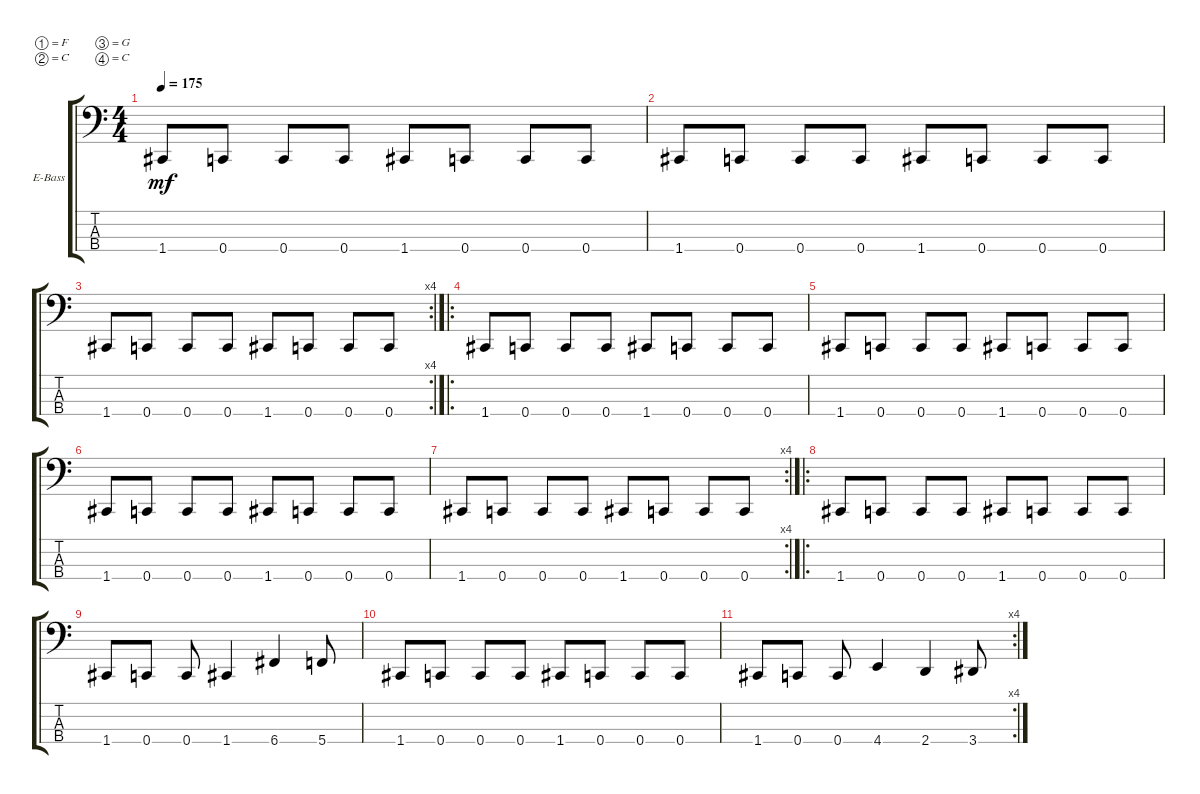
\bracketExtendMode groupsimilarinstruments
\firstSystemTrackNameOrientation horizontal
\otherSystemsTrackNameOrientation horizontal
\track ("Electric Bass" "E-Bass") {instrument electricbassfinger}
\staff {score tabs}
\tuning (F2 C2 G1 C1)
\ts (4 4)
\tempo 175
\clef f4
\ks c
1.4.8{dy mf} 0.4.8 0.4.8 0.4.8 1.4.8 0.4.8 0.4.8 0.4.8 |
1.4.8 0.4.8 0.4.8 0.4.8 1.4.8 0.4.8 0.4.8 0.4.8 |
\rc 4
1.4.8 0.4.8 0.4.8 0.4.8 1.4.8 0.4.8 0.4.8 0.4.8 |
\ro
1.4.8 0.4.8 0.4.8 0.4.8 1.4.8 0.4.8 0.4.8 0.4.8 |
1.4.8 0.4.8 0.4.8 0.4.8 1.4.8 0.4.8 0.4.8 0.4.8 |
1.4.8 0.4.8 0.4.8 0.4.8 1.4.8 0.4.8 0.4.8 0.4.8 |
\rc 4
1.4.8 0.4.8 0.4.8 0.4.8 1.4.8 0.4.8 0.4.8 0.4.8 |
\ro
1.4.8 0.4.8 0.4.8 0.4.8 1.4.8 0.4.8 0.4.8 0.4.8 |
1.4.8 0.4.8 0.4.8 1.4.4 6.4.4 5.4.8 |
1.4.8 0.4.8 0.4.8 0.4.8 1.4.8 0.4.8 0.4.8 0.4.8 |
\rc 4
1.4.8 0.4.8 0.4.8 4.4.4 2.4.4 3.4.8
